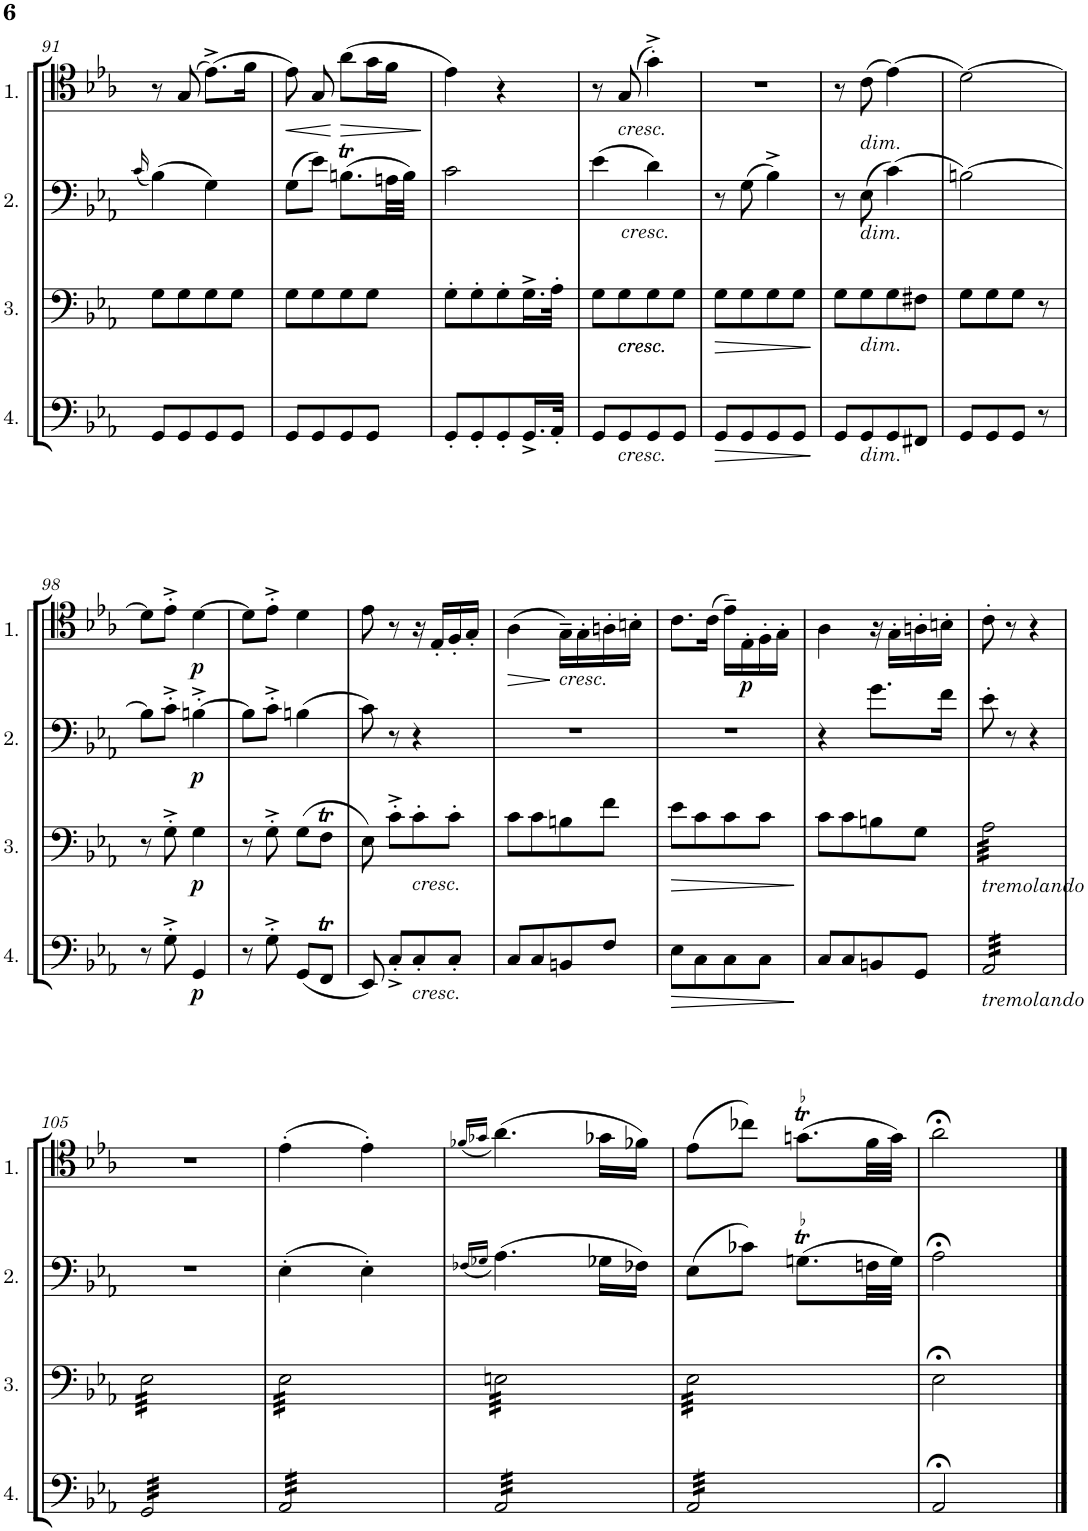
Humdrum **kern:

**kern	**dynam	**kern	**dynam	**kern	**dynam	**kern	**dynam
*part4	*part4	*part3	*part3	*part2	*part2	*part1	*part1
*staff4	*staff4	*staff3	*staff3	*staff2	*staff2	*staff1	*staff1
*I"Cello 4	*	*I"Cello 3	*	*I"Cello 2	*	*I"Cello 1	*
!!LO:PB:g=z
*clefF4	*	*clefF4	*	*clefF4	*	*clefC4	*
*k[b-e-a-]	*	*k[b-e-a-]	*	*k[b-e-a-]	*	*k[b-e-a-]	*
*M2/4	*	*M2/4	*	*M2/4	*	*M2/4	*
=91	=91	=91	=91	=91	=91	=91	=91
.	.	.	.	(16qc/	.	.	.
8GG/L	.	8G\L	.	(4B-\)	.	8r	.
8GG/	.	8G\	.	.	.	(8G/	.
8GG/	.	8G\	.	4G\)	.	(8.e-^\L)	.
8GG/J	.	8G\J	.	.	.	.	.
.	.	.	.	.	.	16f\Jk	.
=92	=92	=92	=92	=92	=92	=92	=92
!	!	!	!	!	!	!	!LO:HP:b
8GG/L	.	8G\L	.	(8G\L	.	8e-\)	<
8GG/	.	8G\	.	8e-\J)	.	8G/	.
!	!	!	!	!	!	!	!LO:HP:n=1:b
8GG/	.	8G\	.	(8.Bnt\L	.	(8a-\L	[ >
8GG/J	.	8G\J	.	.	.	16g\L	.
.	.	.	.	32An\LL	.	16f\JJ	.
.	.	.	.	32B\JJJ)	.	.	.
.	.	.	.	.	.	.	]
=93	=93	=93	=93	=93	=93	=93	=93
8GG'/L	.	8G'\L	.	2c\	.	4e-\)	.
8GG'/	.	8G'\	.	.	.	.	.
8GG'/	.	8G'\	.	.	.	4r	.
16.GG^/L	.	16.G^\L	.	.	.	.	.
32AA-'/JJk	.	32A-'\JJk	.	.	.	.	.
=94	=94	=94	=94	=94	=94	=94	=94
!	!	!	!	!LO:TX:b:i:t=cresc.	!	!	!
8GG/L	.	8G\L	.	(4e-\	.	8r	.
!	!	!	!	!	!	!LO:TX:b:i:t=cresc.	!
!	!	!LO:TX:b:i:t=cresc.	!	!	!	!	!
!	!	!LO:TX:b:i:t=cresc.	!	!	!	!	!
!LO:TX:b:i:t=cresc.	!	!	!	!	!	!	!
8GG/	.	8G\	.	.	.	(8G/	.
8GG/	.	8G\	.	4d\)	.	4g'^\)	.
8GG/J	.	8G\J	.	.	.	.	.
=95	=95	=95	=95	=95	=95	=95	=95
!	!LO:HP:b	!	!LO:HP:b	!	!	!	!
8GG/L	>	8G\L	>	8r	.	2r	.
8GG/	.	8G\	.	(8G\	.	.	.
8GG/	.	8G\	.	4B-^\)	.	.	.
8GG/J	.	8G\J	.	.	.	.	.
.	]	.	]	.	.	.	.
=96	=96	=96	=96	=96	=96	=96	=96
8GG/L	.	8G\L	.	8r	.	8r	.
!	!	!	!	!	!	!LO:TX:b:i:t=dim.	!
!	!	!	!	!LO:TX:b:i:t=dim.	!	!	!
!	!	!LO:TX:b:i:t=dim.	!	!	!	!	!
!LO:TX:b:i:t=dim.	!	!	!	!	!	!	!
8GG/	.	8G\	.	(8E-\	.	(8c\	.
8GG/	.	8G\	.	(4c\)	.	(4e-\)	.
8FF#X/J	.	8F#X\J	.	.	.	.	.
=97	=97	=97	=97	=97	=97	=97	=97
8GG/L	.	8G\L	.	[2Bn\)	.	[2d\)	.
8GG/	.	8G\	.	.	.	.	.
8GG/J	.	8G\J	.	.	.	.	.
8r	.	8r	.	.	.	.	.
!!LO:LB:g=z
=98	=98	=98	=98	=98	=98	=98	=98
8r	.	8r	.	8B\L]	.	8d\L]	.
8G'^\	.	8G'^\	.	8c'^\J	.	8e-'^\J	.
!	!LO:DY:b	!	!LO:DY:b	!	!LO:DY:b	!	!LO:DY:b
4GG/	p	4G\	p	[4Bn'^\	p	[4d\	p
=99	=99	=99	=99	=99	=99	=99	=99
8r	.	8r	.	8B\L]	.	8d\L]	.
8G'^\	.	8G'^\	.	8c'^\J	.	8e-'^\J	.
(8GG/L	.	(8G\L	.	(4Bn\	.	4d\	.
8FFT/J	.	8FT\J	.	.	.	.	.
=100	=100	=100	=100	=100	=100	=100	=100
8EE-/)	.	8E-\)	.	8c\)	.	8e-\	.
8C'^/L	.	8c'^\L	.	8r	.	8r	.
!	!	!LO:TX:b:i:t=cresc.	!	!	!	!	!
!LO:TX:b:i:t=cresc.	!	!	!	!	!	!	!
8C'/	.	8c'\	.	4r	.	16r	.
.	.	.	.	.	.	16E-'/LL	.
8C'/J	.	8c'\J	.	.	.	16F'/	.
.	.	.	.	.	.	16G'/JJ	.
=101	=101	=101	=101	=101	=101	=101	=101
!	!	!	!	!	!	!	!LO:HP:b
8C/L	.	8c\L	.	2r	.	(4A-\	>
8C/	.	8c\	.	.	.	.	.
!	!	!	!	!	!	!LO:TX:b:i:t=cresc.	!
8BBn/	.	8Bn\	.	.	.	16G~\LL)	]
.	.	.	.	.	.	16G'\	.
8F/J	.	8f\J	.	.	.	16An'\	.
.	.	.	.	.	.	16Bn'\JJ	.
=102	=102	=102	=102	=102	=102	=102	=102
!	!LO:HP:b	!	!LO:HP:b	!	!	!	!
8E-\L	>	8e-\L	>	2r	.	8.c\L	.
8C\	.	8c\	.	.	.	.	.
.	.	.	.	.	.	(16c\Jk	.
8C\	.	8c\	.	.	.	16e-~\LL)	.
!	!	!	!	!	!	!	!LO:DY:b
.	.	.	.	.	.	16E-'\	p
8C\J	.	8c\J	.	.	.	16F'\	.
.	.	.	.	.	.	16G'\JJ	.
.	]	.	]	.	.	.	.
=103	=103	=103	=103	=103	=103	=103	=103
8C/L	.	8c\L	.	4r	.	4A-\	.
8C/	.	8c\	.	.	.	.	.
8BBn/	.	8Bn\	.	8.g\L	.	16r	.
.	.	.	.	.	.	16G'\LL	.
8GG/J	.	8G\J	.	.	.	16An'\	.
.	.	.	.	16f\Jk	.	16Bn'\JJ	.
=104	=104	=104	=104	=104	=104	=104	=104
!	!	!LO:TX:b:i:t=tremolando	!	!	!	!	!
!LO:TX:b:i:t=tremolando	!	!	!	!	!	!	!
*tremolo	*	*	*	*	*	*	*
*	*	*tremolo	*	*	*	*	*
32AA-/LLL	.	32A-\LLL	.	8e-'\	.	8c'\	.
32AA-/	.	32A-\	.	.	.	.	.
32AA-/	.	32A-\	.	.	.	.	.
32AA-/	.	32A-\	.	.	.	.	.
32AA-/	.	32A-\	.	8r	.	8r	.
32AA-/	.	32A-\	.	.	.	.	.
32AA-/	.	32A-\	.	.	.	.	.
32AA-/	.	32A-\	.	.	.	.	.
32AA-/	.	32A-\	.	4r	.	4r	.
32AA-/	.	32A-\	.	.	.	.	.
32AA-/	.	32A-\	.	.	.	.	.
32AA-/	.	32A-\	.	.	.	.	.
32AA-/	.	32A-\	.	.	.	.	.
32AA-/	.	32A-\	.	.	.	.	.
32AA-/	.	32A-\	.	.	.	.	.
32AA-/JJJ	.	32A-\JJJ	.	.	.	.	.
!!LO:LB:g=z
=105	=105	=105	=105	=105	=105	=105	=105
32GG/LLL	.	32E-\LLL	.	2r	.	2r	.
32GG/	.	32E-\	.	.	.	.	.
32GG/	.	32E-\	.	.	.	.	.
32GG/	.	32E-\	.	.	.	.	.
32GG/	.	32E-\	.	.	.	.	.
32GG/	.	32E-\	.	.	.	.	.
32GG/	.	32E-\	.	.	.	.	.
32GG/	.	32E-\	.	.	.	.	.
32GG/	.	32E-\	.	.	.	.	.
32GG/	.	32E-\	.	.	.	.	.
32GG/	.	32E-\	.	.	.	.	.
32GG/	.	32E-\	.	.	.	.	.
32GG/	.	32E-\	.	.	.	.	.
32GG/	.	32E-\	.	.	.	.	.
32GG/	.	32E-\	.	.	.	.	.
32GG/JJJ	.	32E-\JJJ	.	.	.	.	.
=106	=106	=106	=106	=106	=106	=106	=106
32AA-/LLL	.	32E-\LLL	.	(4E-'\	.	(4e-'\	.
32AA-/	.	32E-\	.	.	.	.	.
32AA-/	.	32E-\	.	.	.	.	.
32AA-/	.	32E-\	.	.	.	.	.
32AA-/	.	32E-\	.	.	.	.	.
32AA-/	.	32E-\	.	.	.	.	.
32AA-/	.	32E-\	.	.	.	.	.
32AA-/	.	32E-\	.	.	.	.	.
32AA-/	.	32E-\	.	4E-'\)	.	4e-'\)	.
32AA-/	.	32E-\	.	.	.	.	.
32AA-/	.	32E-\	.	.	.	.	.
32AA-/	.	32E-\	.	.	.	.	.
32AA-/	.	32E-\	.	.	.	.	.
32AA-/	.	32E-\	.	.	.	.	.
32AA-/	.	32E-\	.	.	.	.	.
32AA-/JJJ	.	32E-\JJJ	.	.	.	.	.
=107	=107	=107	=107	=107	=107	=107	=107
.	.	.	.	(16qF-X/LL	.	(16qf-X/LL	.
.	.	.	.	16qG-X/JJ	.	16qg-X/JJ	.
32AA-/LLL	.	32En\LLL	.	(4.A-\)	.	(4.a-\)	.
32AA-/	.	32En\	.	.	.	.	.
32AA-/	.	32En\	.	.	.	.	.
32AA-/	.	32En\	.	.	.	.	.
32AA-/	.	32En\	.	.	.	.	.
32AA-/	.	32En\	.	.	.	.	.
32AA-/	.	32En\	.	.	.	.	.
32AA-/	.	32En\	.	.	.	.	.
32AA-/	.	32En\	.	.	.	.	.
32AA-/	.	32En\	.	.	.	.	.
32AA-/	.	32En\	.	.	.	.	.
32AA-/	.	32En\	.	.	.	.	.
32AA-/	.	32En\	.	16G-X\LL	.	16g-X\LL	.
32AA-/	.	32En\	.	.	.	.	.
32AA-/	.	32En\	.	16F-X\JJ)	.	16f-X\JJ)	.
32AA-/JJJ	.	32En\JJJ	.	.	.	.	.
=108	=108	=108	=108	=108	=108	=108	=108
32AA-/LLL	.	32E-\LLL	.	(8E-\L	.	(8e-\L	.
32AA-/	.	32E-\	.	.	.	.	.
32AA-/	.	32E-\	.	.	.	.	.
32AA-/	.	32E-\	.	.	.	.	.
32AA-/	.	32E-\	.	8c-X\J)	.	8cc-X\J)	.
32AA-/	.	32E-\	.	.	.	.	.
32AA-/	.	32E-\	.	.	.	.	.
32AA-/	.	32E-\	.	.	.	.	.
!	!	!	!	!LO:TR:acc=-	!	!LO:TR:acc=-	!
32AA-/	.	32E-\	.	(8.Gnt\L	.	(8.gnt\L	.
32AA-/	.	32E-\	.	.	.	.	.
32AA-/	.	32E-\	.	.	.	.	.
32AA-/	.	32E-\	.	.	.	.	.
32AA-/	.	32E-\	.	.	.	.	.
32AA-/	.	32E-\	.	.	.	.	.
32AA-/	.	32E-\	.	32Fn\LL	.	32f\LL	.
32AA-/JJJ	.	32E-\JJJ	.	32G\JJJ)	.	32g\JJJ)	.
*	*	*Xtremolo	*	*	*	*	*
*Xtremolo	*	*	*	*	*	*	*
=109	=109	=109	=109	=109	=109	=109	=109
2AA-;</	.	2E-;<\	.	2A-;<\	.	2a-;<\	.
==	==	==	==	==	==	==	==
*-	*-	*-	*-	*-	*-	*-	*-
